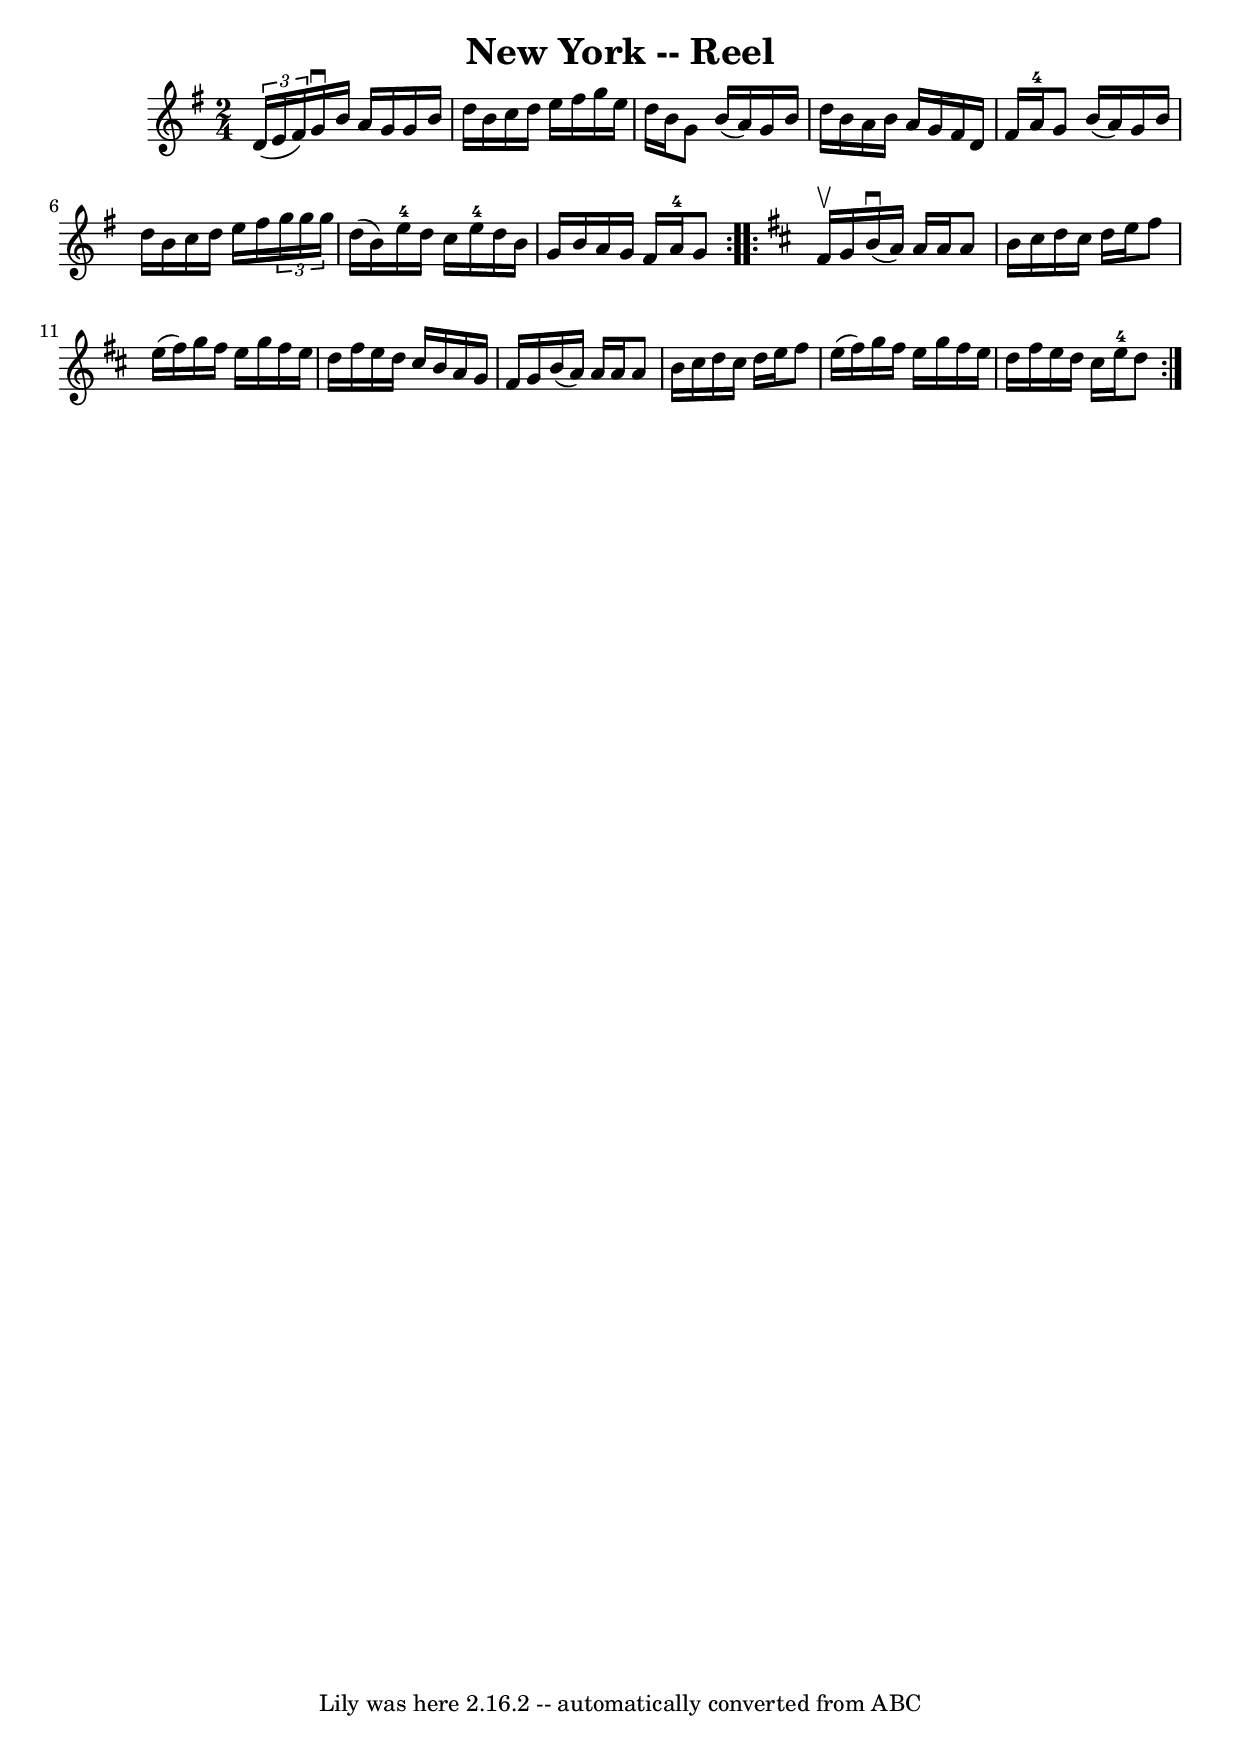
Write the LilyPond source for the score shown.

\version "2.16.2"
\include "Mammoth.ily"
\header {
  %% book = "Ryan's Mammoth Collection"
  crossRefNumber = "1"
  footnotes = "\\\\292"
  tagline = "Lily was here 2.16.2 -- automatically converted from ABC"
  title = "New York -- Reel"

}
voicedefault =  {



  \repeat volta 2 {

    \time 2/4 
    \key g \major
    \times 2/3 { d'16 (e'16 fis'16)  	       }  |
         g'16^\downbow b'16 a'16 g'16 g'16 b'16 d''16 b'16      |
    c''16 d''16 e''16 fis''16 g''16 e''16 d''16         b'16     |
    g'8 b'16 (a'16) g'16 b'16 d''16 b'16     |
    a'16 b'16 a'16 g'16 fis'16 d'16 fis'16 a'16-4   |
    g'8 b'16 (a'16) g'16 b'16 d''16 b'16     |
    c''16 d''16 e''16 fis''16    \times 2/3 { g''16 g''16  
					      g''16   					    } d''16 (b'16)    |
    e''16-4 d''16 c''16         e''16-4 d''16 b'16 g'16 b'16     |
    a'16 g'16 fis'16 
    a'16-4 g'8  
  }   
  \key d \major
  
  \repeat volta 2 {
    fis'16^\upbow        g'16   |
    b'16^\downbow(a'16) a'16 a'16 a'8 b'16         cis''16     |
    d''16 cis''16 d''16 e''16 fis''8 e''16 (     fis''16)    |
    g''16 fis''16 e''16 g''16 fis''16 e''16      d''16 fis''16     |
    e''16 d''16 cis''16 b'16 a'16         g'16 fis'16 g'16     |
    b'16 (a'16) a'16 a'16 a'8       b'16 cis''16     |
    d''16 cis''16 d''16 e''16 fis''8         e''16 (fis''16)    |
    g''16 fis''16 e''16 g''16         fis''16 e''16 d''16 fis''16     |
    e''16 d''16 cis''16    
    e''16-4 d''8  
  }   

}

\score{
  <<

    \context Staff="default"
    {
      \voicedefault 
      
    }

  >>
  \layout {
    
  }
  \midi {
  }

}
